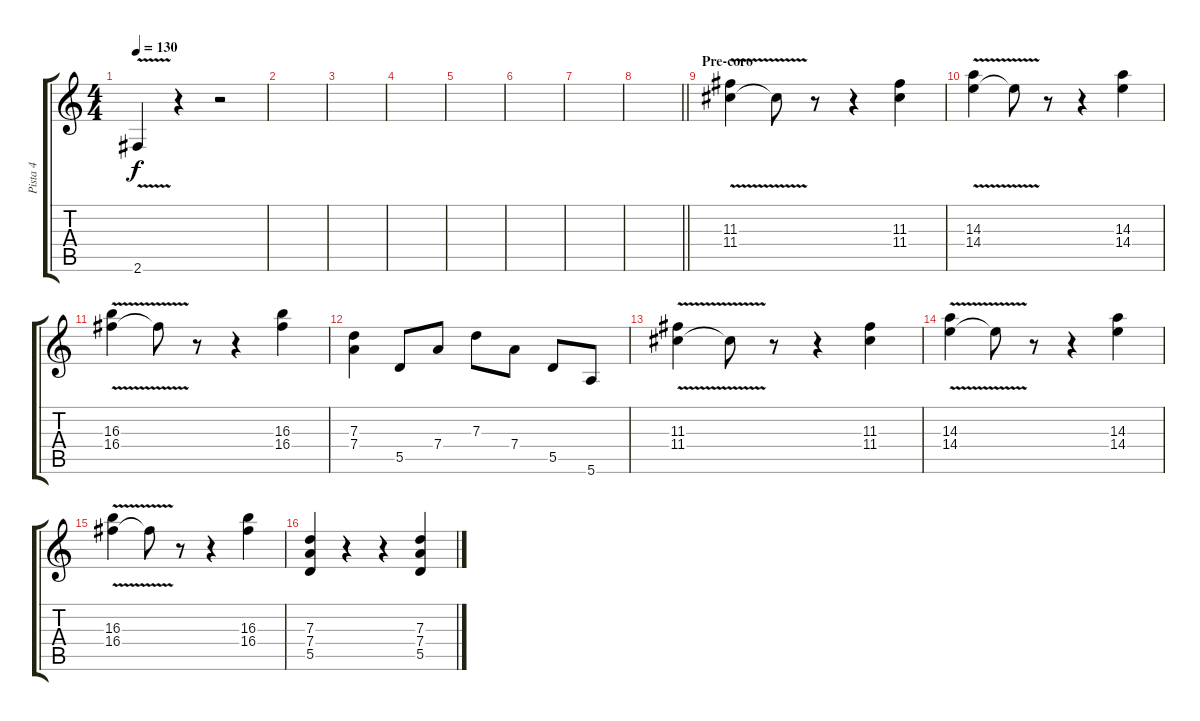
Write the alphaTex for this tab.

\track ("Pista 4" "Pista 4") {instrument overdrivenguitar}
\staff {score tabs}
\tuning (E4 B3 G3 D3 A2 E2) {hide}
\ts (4 4)
\tempo 130
\clef g2
\ks c
2.6{v}.4{dy f} r.4 r.2 |
|
|
|
|
|
|
\barLineRight lightlight
|
\section ("" "Pre-coro")
(11.3 11.4{v}).4 11.4{t}.8 r.8 r.4 (11.3 11.4).4 |
(14.3 14.4{v}).4 14.4{t}.8 r.8 r.4 (14.3 14.4).4 |
(16.3 16.4{v}).4 16.4{t}.8 r.8 r.4 (16.3 16.4).4 |
(7.3 7.4).4 5.5.8 7.4.8 7.3.8 7.4.8 5.5.8 5.6.8 |
(11.3 11.4{v}).4 11.4{t}.8 r.8 r.4 (11.3 11.4).4 |
(14.3 14.4{v}).4 14.4{t}.8 r.8 r.4 (14.3 14.4).4 |
(16.3 16.4{v}).4 16.4{t}.8 r.8 r.4 (16.3 16.4).4 |
(7.3 7.4 5.5).4 r.4 r.4 (7.3 7.4 5.5).4
